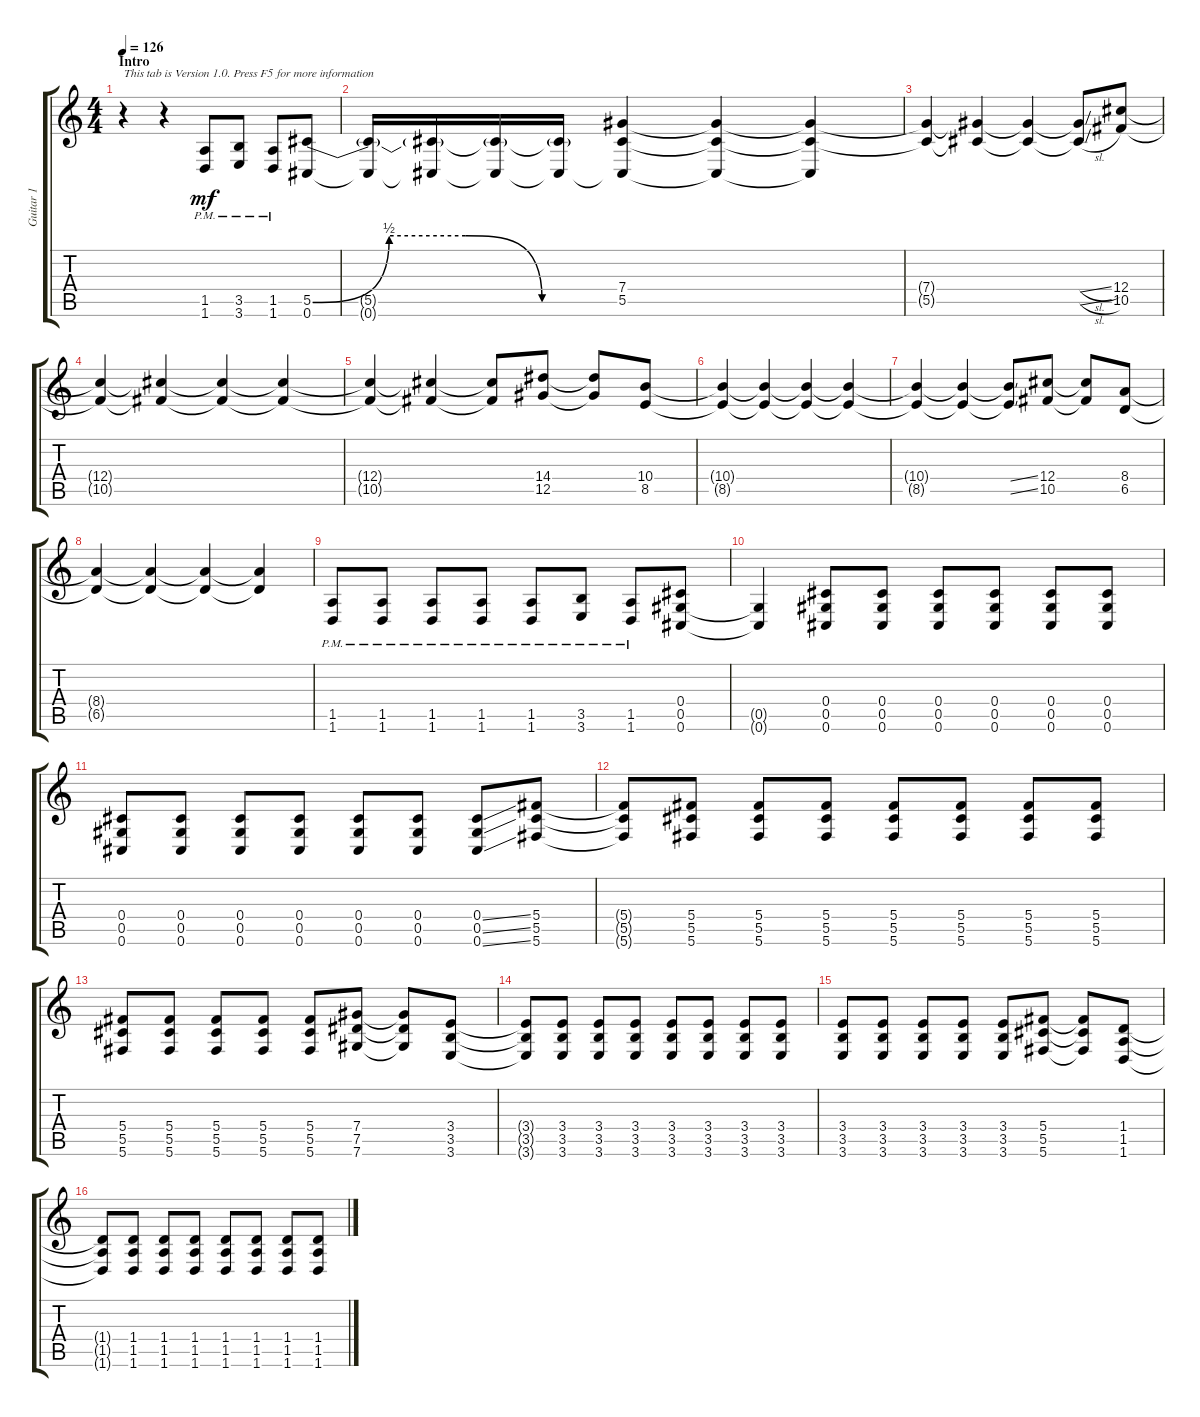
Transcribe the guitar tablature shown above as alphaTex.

\track ("Guitar 1" "Guitar 1") {instrument distortionguitar}
\staff {score tabs}
\tuning (Eb4 Bb3 Gb3 Db3 Ab2 Db2) {hide}
\ts (4 4)
\section ("" "Intro")
\tempo 126
\clef g2
\ks c
r.4{txt "This tab is Version 1.0. Press F5 for more information" dy mf instrument distortionguitar} r.4 (1.5{pm} 1.6{pm}).8 (3.5{pm} 3.6{pm}).8 (1.5{pm} 1.6{pm}).8 (5.5{be (custom 0 0 15 2 30 2 45 0 60 0)} 0.6).8 |
(5.5{t} 0.6{t}).16 (5.5{t} 0.6{t}).16 (5.5{t} 0.6{t}).16 (5.5{t} 0.6{t}).16 (7.4 5.5 0.6{t}).4 (7.4{t} 5.5{t} 0.6{t}).4 (7.4{t} 5.5{t} 0.6{t}).4 |
(7.4{t} 5.5{t}).4 (7.4{t} 5.5{t}).4 (7.4{t} 5.5{t}).4 (7.4{sl t} 5.5{sl t}).8 (12.4 10.5).8 |
(12.4{t} 10.5{t}).4 (12.4{t} 10.5{t}).4 (12.4{t} 10.5{t}).4 (12.4{t} 10.5{t}).4 |
(12.4{t} 10.5{t}).4 (12.4{t} 10.5{t}).4 (12.4{t} 10.5{t}).8 (14.4 12.5).8 (14.4{t} 12.5{t}).8 (10.4 8.5).8 |
(10.4{t} 8.5{t}).4 (10.4{t} 8.5{t}).4 (10.4{t} 8.5{t}).4 (10.4{t} 8.5{t}).4 |
(10.4{t} 8.5{t}).4 (10.4{t} 8.5{t}).4 (10.4{ss t} 8.5{ss t}).8 (12.4 10.5).8 (12.4{t} 10.5{t}).8 (8.4 6.5).8 |
(8.4{t} 6.5{t}).4 (8.4{t} 6.5{t}).4 (8.4{t} 6.5{t}).4 (8.4{t} 6.5{t}).4 |
(1.5{pm} 1.6{pm}).8 (1.5{pm} 1.6{pm}).8 (1.5{pm} 1.6{pm}).8 (1.5{pm} 1.6{pm}).8 (1.5{pm} 1.6{pm}).8 (3.5{pm} 3.6{pm}).8 (1.5{pm} 1.6{pm}).8 (0.4 0.5 0.6).8 |
(0.5{t} 0.6{t}).4 (0.4 0.5 0.6).8 (0.4 0.5 0.6).8 (0.4 0.5 0.6).8 (0.4 0.5 0.6).8 (0.4 0.5 0.6).8 (0.4 0.5 0.6).8 |
(0.4 0.5 0.6).8 (0.4 0.5 0.6).8 (0.4 0.5 0.6).8 (0.4 0.5 0.6).8 (0.4 0.5 0.6).8 (0.4 0.5 0.6).8 (0.4{ss} 0.5{ss} 0.6{ss}).8 (5.4 5.5 5.6).8 |
(5.4{t} 5.5{t} 5.6{t}).8 (5.4 5.5 5.6).8 (5.4 5.5 5.6).8 (5.4 5.5 5.6).8 (5.4 5.5 5.6).8 (5.4 5.5 5.6).8 (5.4 5.5 5.6).8 (5.4 5.5 5.6).8 |
(5.4 5.5 5.6).8 (5.4 5.5 5.6).8 (5.4 5.5 5.6).8 (5.4 5.5 5.6).8 (5.4 5.5 5.6).8 (7.4 7.5 7.6).8 (7.4{t} 7.5{t} 7.6{t}).8 (3.4 3.5 3.6).8 |
(3.4{t} 3.5{t} 3.6{t}).8 (3.4 3.5 3.6).8 (3.4 3.5 3.6).8 (3.4 3.5 3.6).8 (3.4 3.5 3.6).8 (3.4 3.5 3.6).8 (3.4 3.5 3.6).8 (3.4 3.5 3.6).8 |
(3.4 3.5 3.6).8 (3.4 3.5 3.6).8 (3.4 3.5 3.6).8 (3.4 3.5 3.6).8 (3.4 3.5 3.6).8 (5.4 5.5 5.6).8 (5.4{t} 5.5{t} 5.6{t}).8 (1.4 1.5 1.6).8 |
(1.4{t} 1.5{t} 1.6{t}).8 (1.4 1.5 1.6).8 (1.4 1.5 1.6).8 (1.4 1.5 1.6).8 (1.4 1.5 1.6).8 (1.4 1.5 1.6).8 (1.4 1.5 1.6).8 (1.4 1.5 1.6).8
